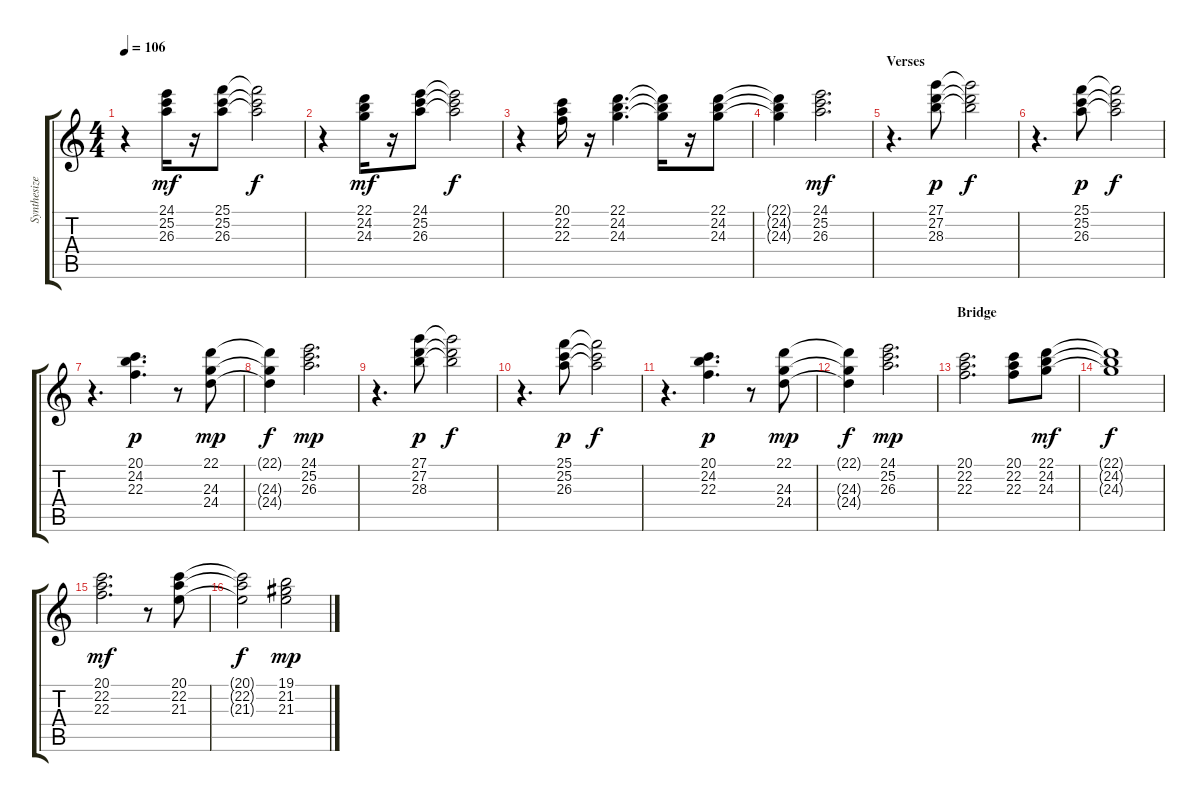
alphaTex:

\track ("Synthesizer I" "Synthesize") {instrument pad3polysynth}
\staff {score tabs}
\tuning (E4 B3 G3 D3 A2 E2) {hide}
\ts (4 4)
\tempo 106
\clef g2
\ks c
r.4{dy mf} (24.1 25.2 26.3).16 r.16 (25.1 25.2 26.3).8 (25.1{t} 25.2{t} 26.3{t}).2{dy f} |
r.4 (22.1 24.2 24.3).16{dy mf} r.16 (24.1 25.2 26.3).8 (24.1{t} 25.2{t} 26.3{t}).2{dy f} |
r.4 (20.1 22.2 22.3).16 r.16 (22.1 24.2 24.3).4{d} (22.1{t} 24.2{t} 24.3{t}).16 r.16 (22.1 24.2 24.3).8 |
(22.1{t} 24.2{t} 24.3{t}).4 (24.1 25.2 26.3).2{d dy mf} |
\section ("" "Verses")
r.4{d} (27.1 27.2 28.3).8{dy p} (27.1{t} 27.2{t} 28.3{t}).2{dy f} |
r.4{d} (25.1 25.2 26.3).8{dy p} (25.1{t} 25.2{t} 26.3{t}).2{dy f} |
r.4{d} (20.1 24.2 22.3).4{d dy p} r.8 (22.1 24.3 24.4).8{dy mp} |
(22.1{t} 24.3{t} 24.4{t}).4{dy f} (24.1 25.2 26.3).2{d dy mp} |
r.4{d} (27.1 27.2 28.3).8{dy p} (27.1{t} 27.2{t} 28.3{t}).2{dy f} |
r.4{d} (25.1 25.2 26.3).8{dy p} (25.1{t} 25.2{t} 26.3{t}).2{dy f} |
r.4{d} (20.1 24.2 22.3).4{d dy p} r.8 (22.1 24.3 24.4).8{dy mp} |
(22.1{t} 24.3{t} 24.4{t}).4{dy f} (24.1 25.2 26.3).2{d dy mp} |
\section ("" "Bridge")
(20.1 22.2 22.3).2{d} (20.1 22.2 22.3).8 (22.1 24.2 24.3).8{dy mf} |
(22.1{t} 24.2{t} 24.3{t}).1{dy f} |
(20.1 22.2 22.3).2{d dy mf} r.8 (20.1 22.2 21.3).8 |
(20.1{t} 22.2{t} 21.3{t}).2{dy f} (19.1 21.2 21.3).2{dy mp}
